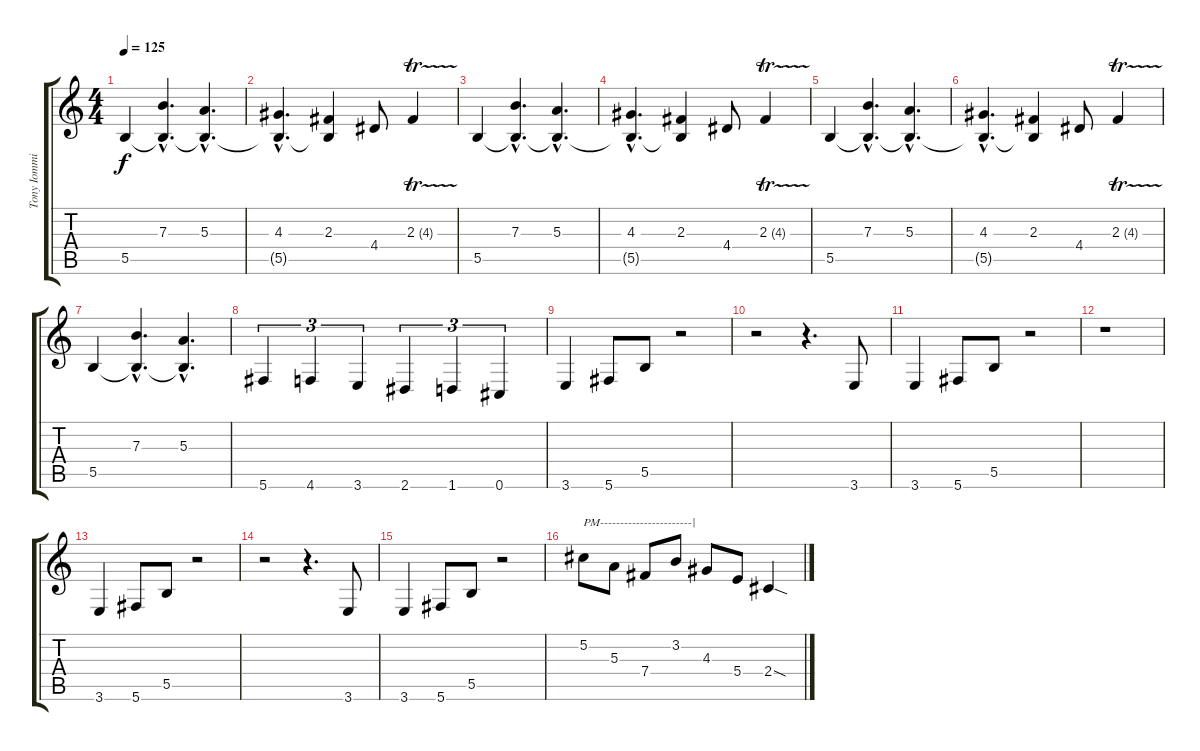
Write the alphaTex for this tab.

\track ("Tony Iommi" "Tony Iommi") {instrument overdrivenguitar}
\staff {score tabs}
\tuning (Db4 Ab3 E3 B2 Gb2 Db2) {hide}
\ts (4 4)
\tempo 125
\clef g2
\ks c
5.5.4{dy f} (7.3{hac} 5.5{hac t}).4{d} (5.3{hac} 5.5{hac t}).4{d} |
(4.3{hac} 5.5{hac t}).4{d} (2.3 5.5{t}).4 4.4.8 2.3{tr (4 16)}.4 |
5.5.4 (7.3{hac} 5.5{hac t}).4{d} (5.3{hac} 5.5{hac t}).4{d} |
(4.3{hac} 5.5{hac t}).4{d} (2.3 5.5{t}).4 4.4.8 2.3{tr (4 16)}.4 |
5.5.4 (7.3{hac} 5.5{hac t}).4{d} (5.3{hac} 5.5{hac t}).4{d} |
(4.3{hac} 5.5{hac t}).4{d} (2.3 5.5{t}).4 4.4.8 2.3{tr (4 16)}.4 |
5.5.4 (7.3{hac} 5.5{hac t}).4{d} (5.3{hac} 5.5{hac t}).4{d} |
5.6.4{tu (3 2)} 4.6.4{tu (3 2)} 3.6.4{tu (3 2)} 2.6.4{tu (3 2)} 1.6.4{tu (3 2)} 0.6.4{tu (3 2)} |
3.6.4 5.6.8 5.5.8 r.2 |
r.2 r.4{d} 3.6.8 |
3.6.4 5.6.8 5.5.8 r.2 |
r.1 |
3.6.4 5.6.8 5.5.8 r.2 |
r.2 r.4{d} 3.6.8 |
3.6.4 5.6.8 5.5.8 r.2 |
5.2.8{txt "PM-----------------------|"} 5.3.8 7.4.8 3.2.8 4.3.8 5.4.8 2.4{sod}.4
